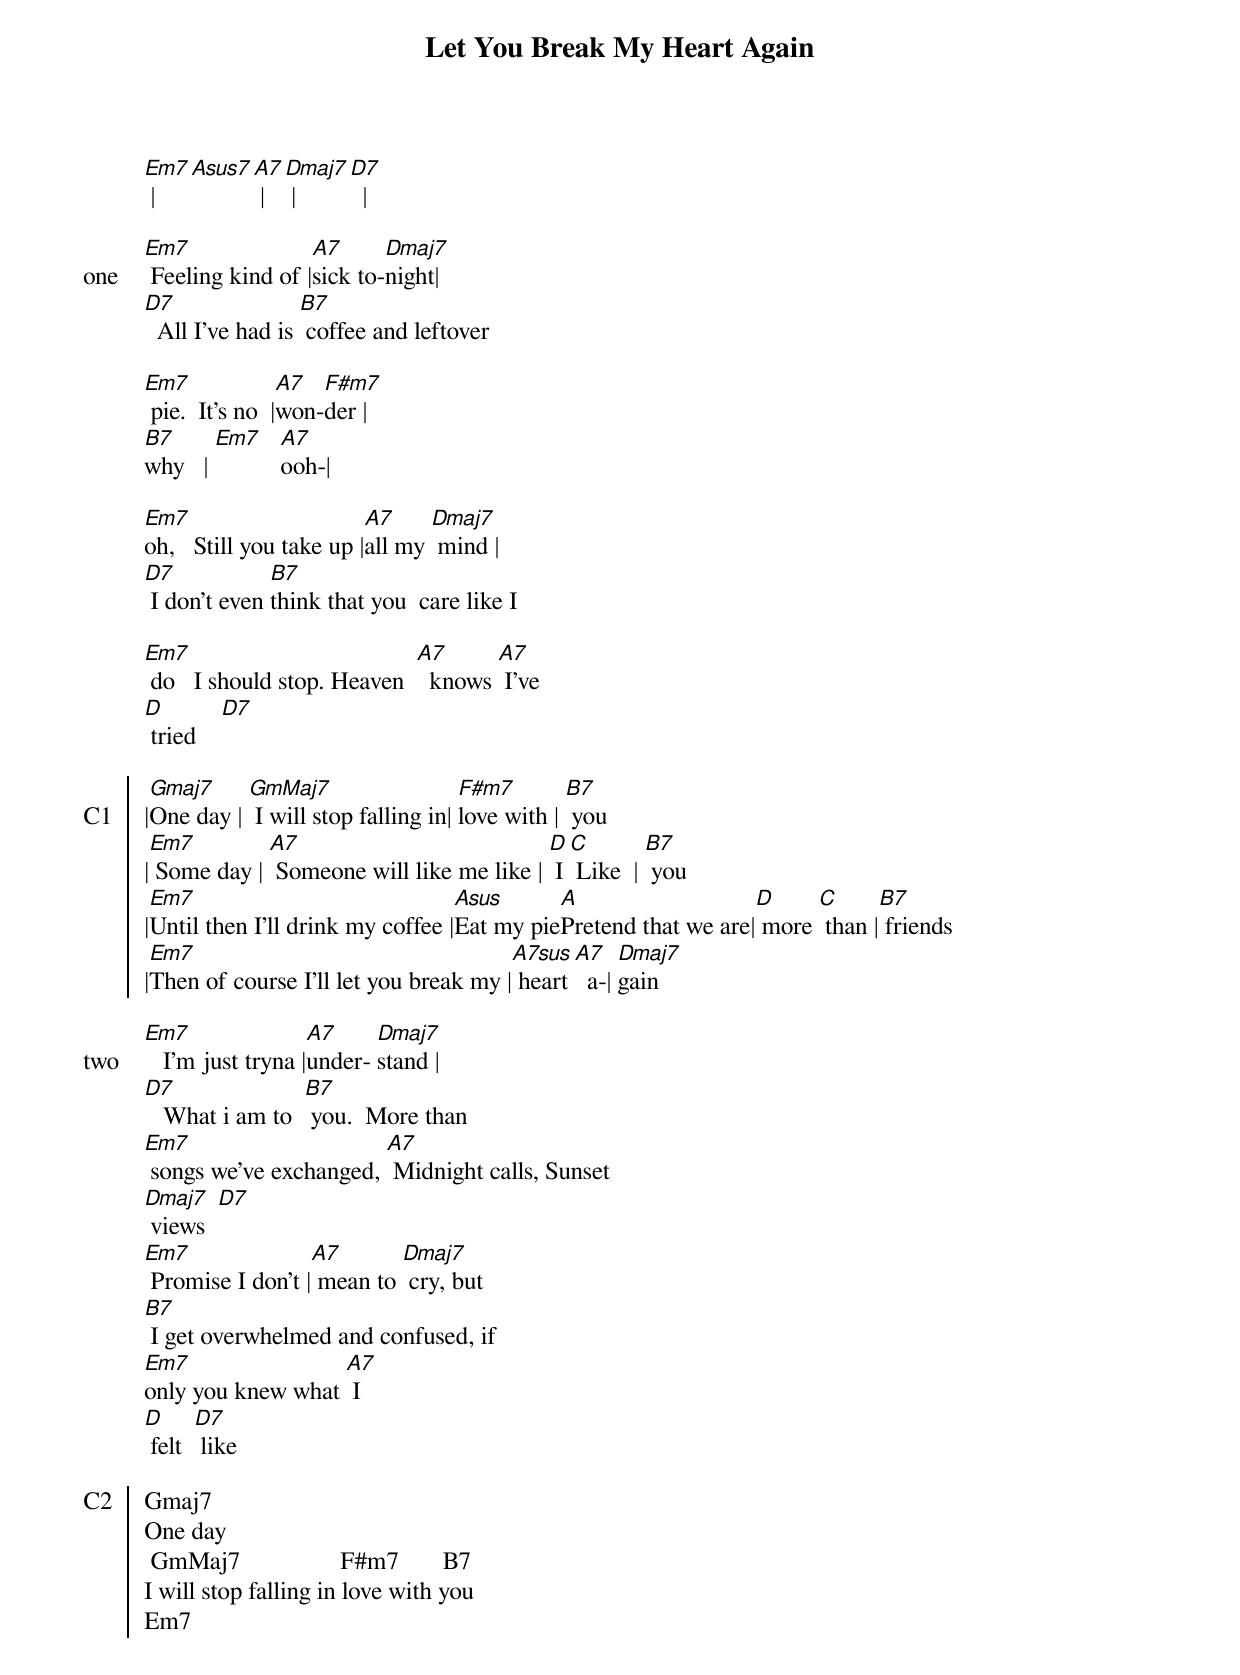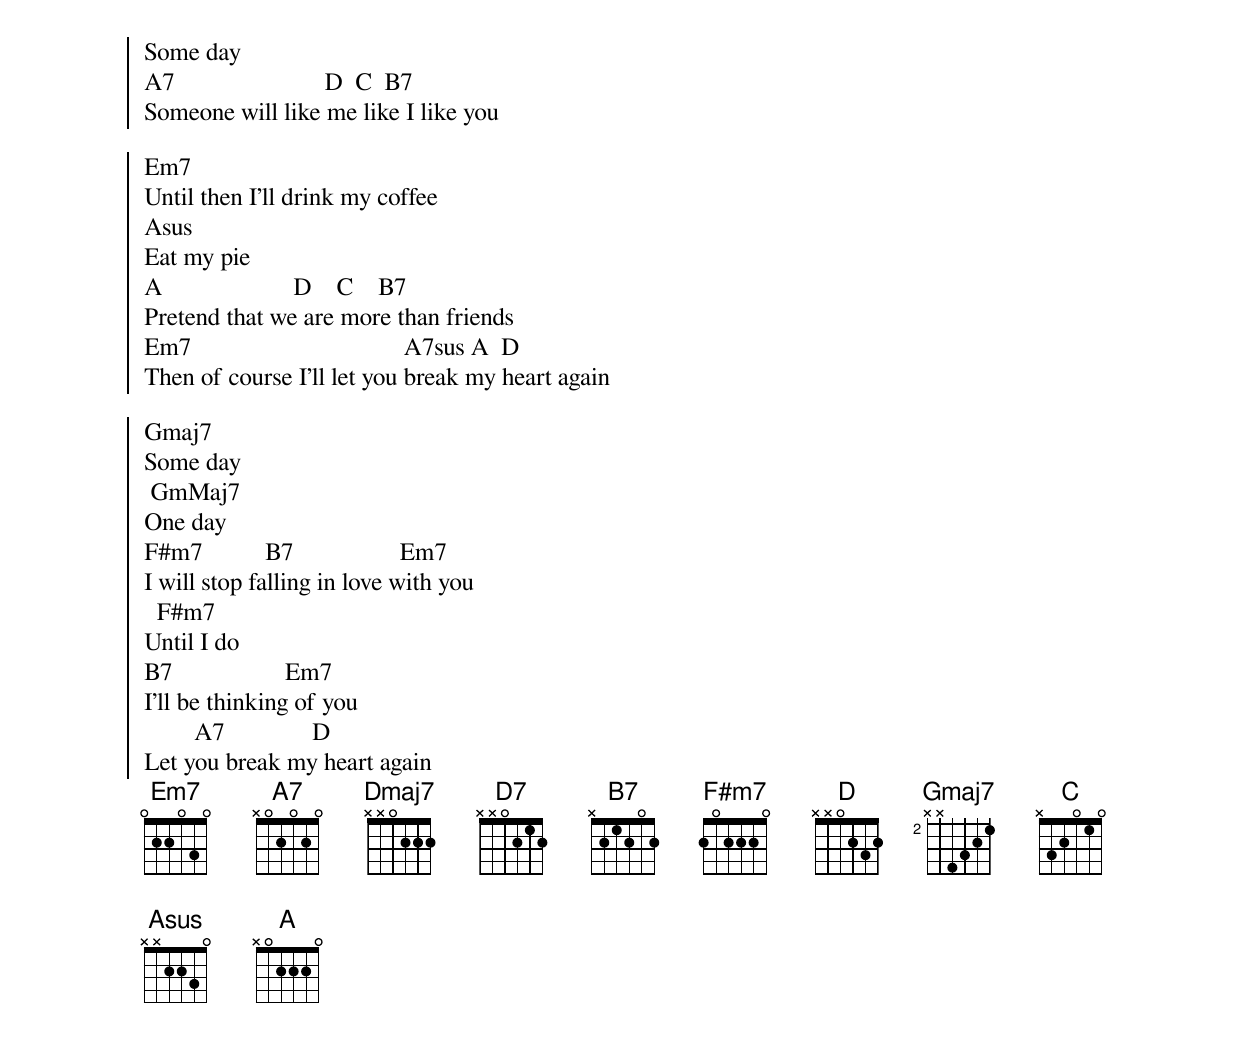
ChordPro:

{t: Let You Break My Heart Again}
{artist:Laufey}
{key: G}

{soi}
[Em7] |[Asus7][A7] | [Dmaj7] | [D7]  |
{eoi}

{start_of_verse: one}
[Em7] Feeling kind of |[A7]sick to-[Dmaj7]night|
[D7]  All I’ve had is [B7] coffee and leftover

[Em7] pie.  It’s no  |[A7]won-[F#m7]der |
[B7]why   | [Em7]   [A7]ooh-|

[Em7]oh,   Still you take up |[A7]all my [Dmaj7] mind |
[D7] I don’t even [B7]think that you  care like I

[Em7] do   I should stop. Heaven  [A7]  knows [A7] I've
[D] tried    [D7]
{end_of_verse}

{start_of_chorus: C1}
|[Gmaj7]One day | [GmMaj7] I will stop falling in| [F#m7]love with | [B7] you
|[Em7] Some day | [A7] Someone will like me like | [D] I [C] Like  | [B7] you
|[Em7]Until then I’ll drink my coffee |[Asus]Eat my pie[A]Pretend that we are|[D] more [C] than |[B7] friends
|[Em7]Then of course I’ll let you break my |[A7sus] heart [A7]  a-| [Dmaj7]gain
{end_of_chorus}

{start_of_verse: two}
[Em7]   I’m just tryna |[A7]under- [Dmaj7]stand |
[D7]   What i am to  [B7] you.  More than
[Em7] songs we’ve exchanged, [A7] Midnight calls, Sunset
[Dmaj7] views  [D7]
[Em7] Promise I don’t |[A7] mean to [Dmaj7] cry, but
[B7] I get overwhelmed and confused, if
[Em7]only you knew what [A7] I
[D] felt  [D7] like
{end_of_verse}

{start_of_chorus: C2}
Gmaj7
One day
 GmMaj7                F#m7       B7
I will stop falling in love with you
Em7
Some day
A7                        D  C  B7
Someone will like me like I like you

Em7
Until then I’ll drink my coffee
Asus
Eat my pie
A                     D    C    B7
Pretend that we are more than friends
Em7                                  A7sus A  D
Then of course I’ll let you break my heart again

Gmaj7
Some day
 GmMaj7
One day
F#m7          B7                 Em7
I will stop falling in love with you
  F#m7
Until I do
B7                  Em7
I’ll be thinking of you
        A7              D
Let you break my heart again
